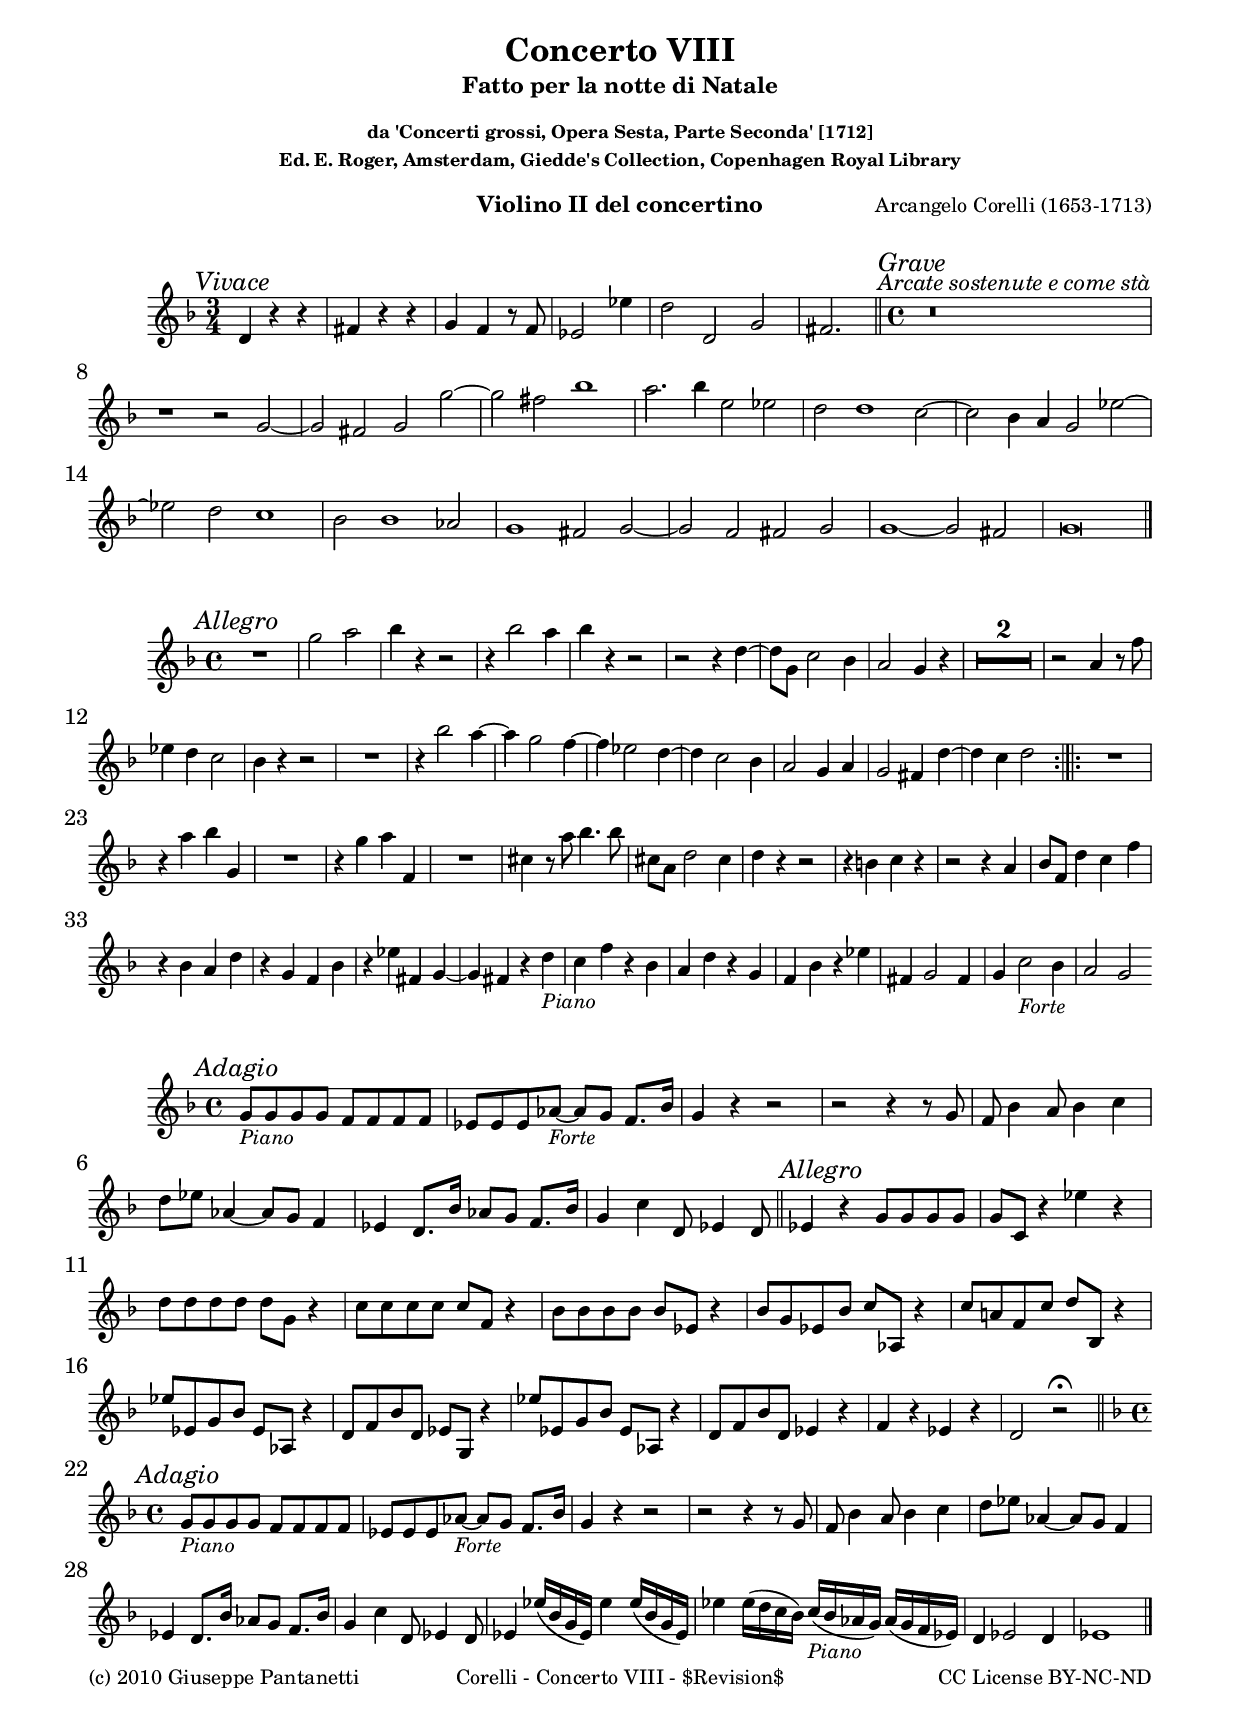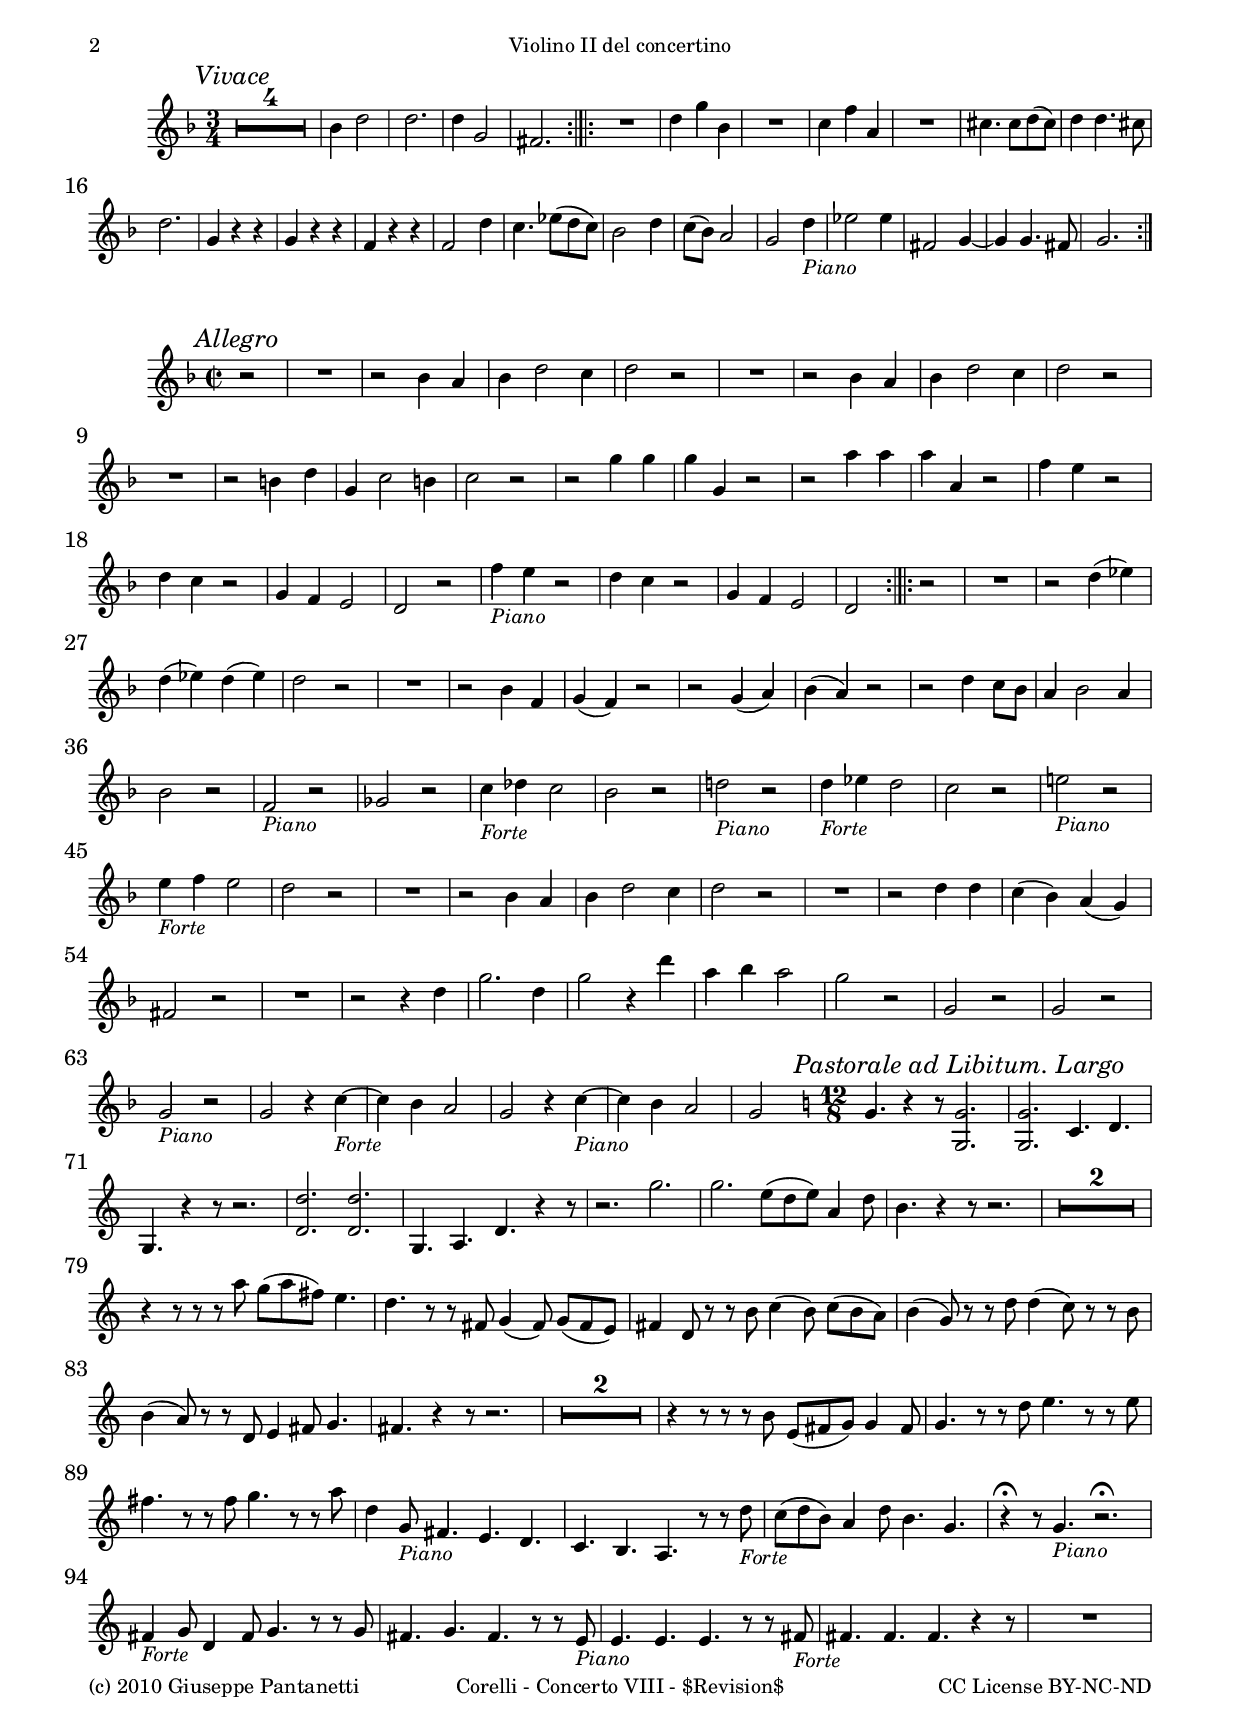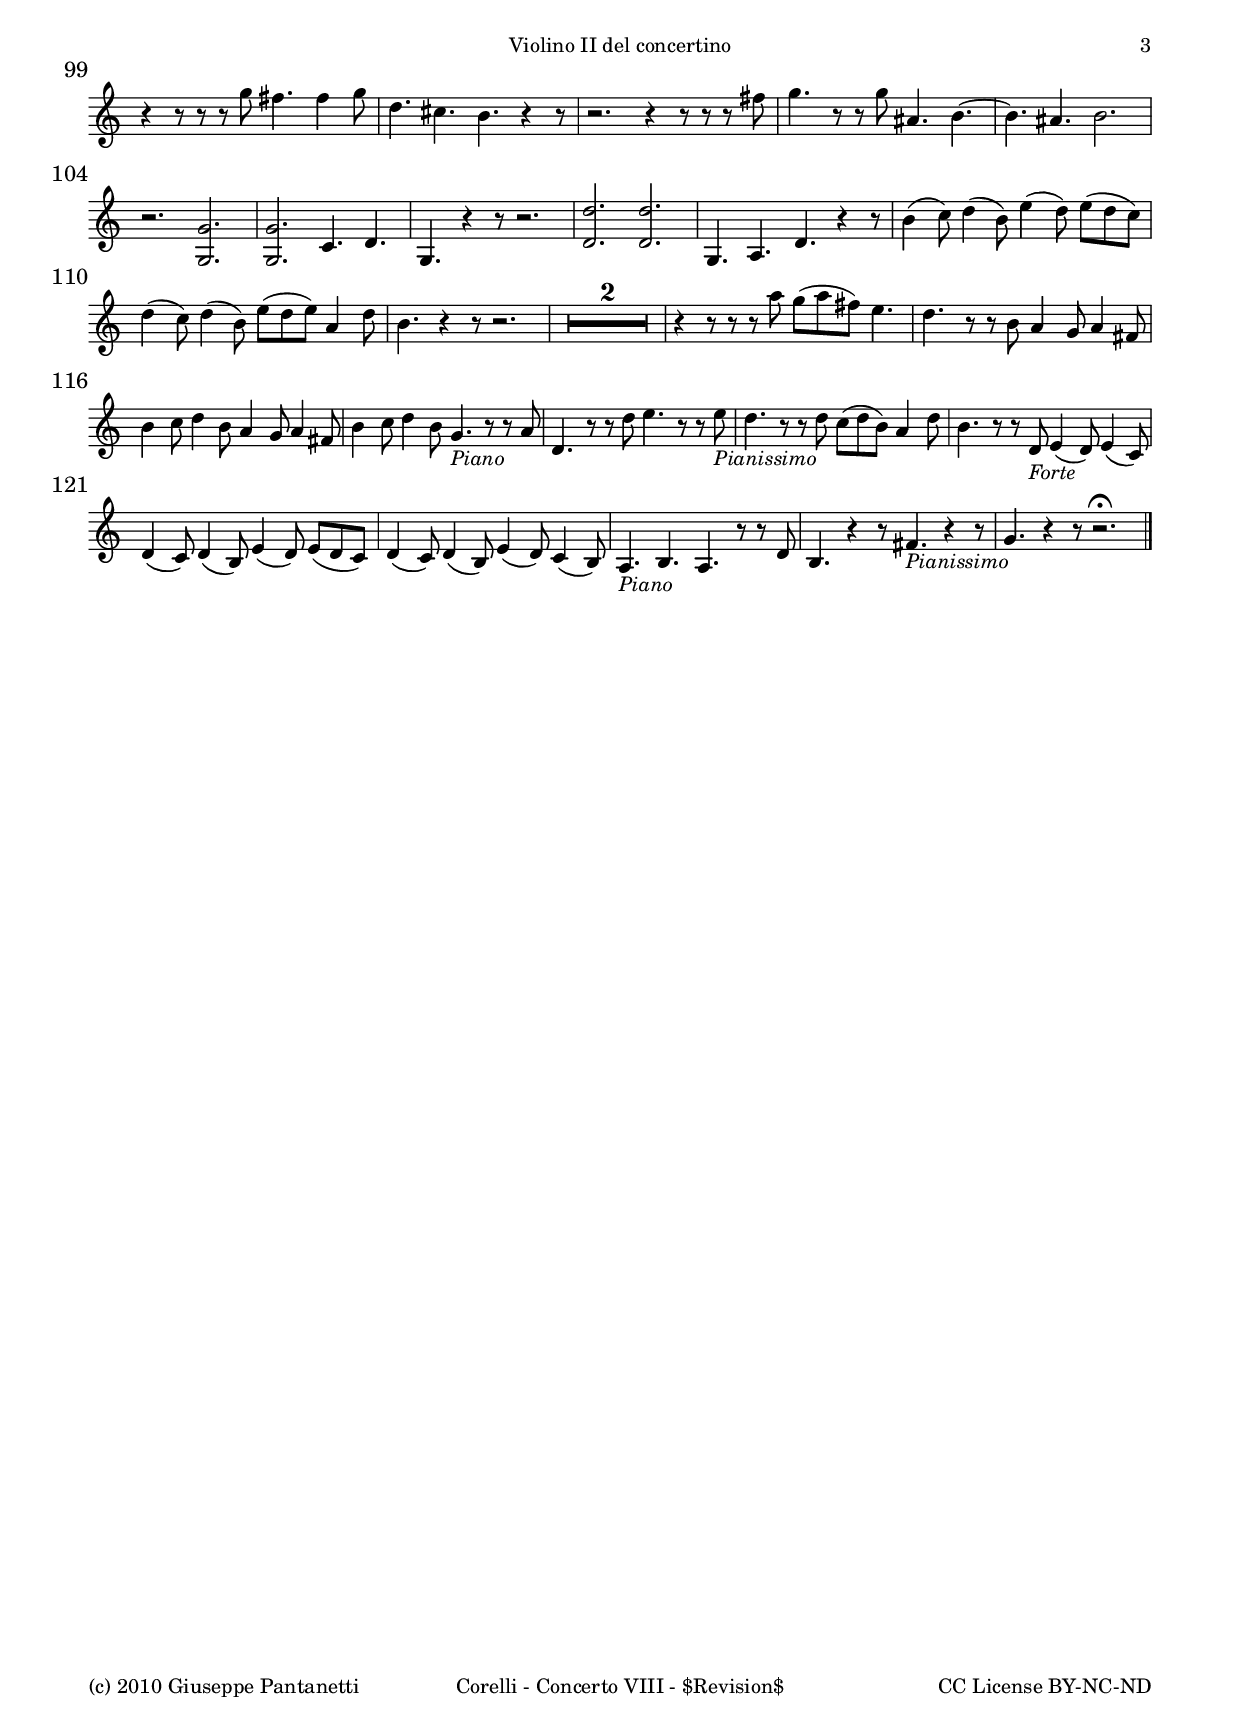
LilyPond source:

\include "corelli_viii_header.ly"
\include "corelli_viii_utilities.ly"
%#(set-global-staff-size 16.8)
#(set-global-staff-size 17.6)
%#(set-global-staff-size 17)

\paper  {
	auto-first-page-number = ##t
  # (define page-breaking ly:page-turn-breaking)
}

\layout {
	\context { \Score skipBars = ##t }
}

vlIIrvivace = \relative c' { 
	\global
	\time 3/4
	\key d \minor
	\clef treble

	d4 r r |
	fis r r |
	g f r8 f |
	ees2 ees'4 |
	\set Score.measureLength = #(ly:make-moment 6 4)
	d2 d, g |
	\set Score.measureLength = #(ly:make-moment 3 4)
	fis2. |
}

vlIIrgrave = \relative c'' { 
	\global
	\clef treble
	\time 4/4
	\set Score.measureLength = #(ly:make-moment 4 2)

	r\breve |
	r1 r2 g2~ |
	g2 fis g g'~ |
	g fis bes1 |
	a2. bes4 e,2 ees |
	d2 d1 c2~ |
	c2 bes4 a g2 ees'2~ | 
	
	ees2 d c1 |
	bes2 bes1 aes2 |
	g1 fis2 g2~ |
	g f fis g |
	g1~ g2 fis |
	g\breve | \bar "|."
}

vlIIrallegro = \relative c'' { 
	\global
	\clef treble
	\key d \minor
	\time 4/4
	\set Score.measureLength = #(ly:make-moment 4 4)
	
	R1 |
	g'2 a |
	bes4 r r2 |
	r4 bes2 a4 |
	
	bes4 r r2 |
	r2 r4 d,~ |
	d8 g, c2 bes4 |
	a2 g4 r |
	R1*2 |
	r2 a4 r8 f'8 |
	ees4 d c2 |
	bes4 r4 r2 |
	R1 |
	r4 bes'2 a4~ |
	a4 g2 f4~ |

	f ees2 d4~ |
	d c2 bes4 |
	a2 g4 a |
	g2 fis4 d'~ |
	d c d2 \bar ":|.|:"
	R1 |
	r4 a'4 bes g, |
	R1 |
	r4 g'4 a f, |
	R1 |
	cis'4 r8 a' bes4. bes8 |
	
	cis,8 a d2 cis4 |
	d4 r4 r2 |
	r4 b c r |
	r2 r4 a4 |
	bes8 f d'4 c f |
	r bes, a d |
	r g, f bes |

	r ees fis, g~ |
	g fis r d'_\piano |
	c f r bes,|
	a d r g,|
	f bes r ees|
	fis, g2 fis4|
	g c2_\forte bes4|
	a2 g2 \bar ":|"
}

vlIIradagio = \relative c' { 
	\global
	\key d \minor
	\time 4/4

	g'8_\piano \repeat unfold 3 {g8} \repeat unfold 4 {f8} |
	ees ees ees aes~_\forte aes g f8. bes16 |
	g4 r r2 |
	r r4 r8 g |
	f8 bes4 a8 bes4 c |
	d8 ees aes,4~ aes8 g f4 |
	ees d8. bes'16 aes8 g f8. bes16 |
	g4 c d,8 ees4 d8 |
}

vlIIrallegroII = \relative c' { 
	\global

	ees4 r g8 g g g |
	g c, r4 ees' r |
	
	d8 d d d d g, r4 |
	c8 c c c c f, r4|
	bes8 bes bes bes bes ees, r4|
	bes'8 g ees bes' c aes, r4|
	c'8 a! f c' d bes, r4|

	ees'8 ees, g bes ees, aes, r4|
	d8 f bes d, ees g, r4|
	ees''8 ees, g bes ees, aes, r4|
	d8 f bes d, ees4 r |

	f r ees r |
	d2 r\fermata |
}

vlIIradagioII = {
	\vlIIradagio 
	\relative c' { ees4 \repeat unfold 2 {ees'16( bes g ees) ees'4} 
	ees16( d c bes) c(_\piano bes aes g) aes( g f ees) |
	d4 ees2 d4 |
	ees1 | } \bar "|."
}

vlIIrvivaceII = \relative c'' { 
	\global
	\key d \minor
	\time 3/4

	R2.*4 |
	bes4 d2 |
	d2. |

	d4 g,2 |
	fis2. | \bar ":|.|:"
	R2. |
	d'4 g bes, |
	R2. |
	c4 f a, |
	R2. |
	cis4. cis8 d( cis)|
	d4 d4. cis8|
	d2.|
	g,4 r r|
	g4 r r |
	f r r |
	f2 d'4|

	c4. ees8( d c)|
	bes2 d4|
	c8( bes) a2|
	g d'4_\piano|
	ees2 ees4|
	fis,2 g4~|
	g g4. fis8|
	g2. | \bar ":|.|:"
}

vlIIrallegroIII = \relative c'' {
	\global
	\key d \minor
	\time 2/2

	\partial 4*2 \repeat unfold 2 { r2 |
	R1 |
	r2 bes4 a |
	bes d2 c4 |
	d2 } r2 |
	R1 |
	r2 b4 d |
	g, c2 b4 |
	c2 r2 |
	r2 g'4 g |
	g g, r2 |
	r2 a'4 a |
	a a, 
	<<{\repeat unfold 2 {r2 | f'4 e r2 | d4 c r2 | g4 f e2 | d2}}{s2 | s1*4 | s2_\piano s2 | s1*2 | s2 }>>
	\bar ":|.|:"

	r2 | R1 |
	r2 \repeat unfold 3 {d'4( ees)} |
	d2 r |
	R1 |
	r2 bes4 f | 
	g( f) r2 |
	
	r2 g4( a) |
	bes( a) r2|
      	r2 d4 c8 bes |
	a4 bes2 a4 |
	bes2 r|
	f_\piano r|
	ges r|
	c4_\forte des c2|
	bes r|
	d!_\piano r|
	d4_\forte ees d2|
	c r|
	e!_\piano r|
	e4_\forte f e2|
	d r|
  R1 |
	r2 bes4 a|

	bes d2 c4|
	d2 r2|
	R1 | 
	r2 d4 d |
	c( bes) a( g)|
	fis2 r2 |
	R1 |
	r2 r4  d'4 |
	g2. d4 |
	g2 r4 d'4 |
	a bes a2 |
	g2 r | << \repeat unfold 3 {g,2 r} {\repeat unfold 2 {s1} s2_\piano r }>>
	<< {\repeat unfold 2 {g2 r4 c4~ | c bes a2 |}} {s2 s4 s4_\forte s1 s2 s4 s4_\piano s1} >>

	\set Score.measureLength = #(ly:make-moment 2 4)
        g2 \bar ":|" 
}

vlIIrpastoralepiece = \relative c'' {
	g4. r4 r8 \repeat unfold 2 <<g2. g,2.>>
    	c4. d | g, r4 r8 \repeat unfold 3 <<d''2. d,>> |
      	g,4. a d r4 r8 |
        r2. \repeat unfold 2 {g'2.} e8( d e) a,4 d8 |
	
	g,4. r4 r8 r2. |
	R1.*2 |
	r4 r8 r r a g( a fis) e4. |
	d r8 r fis, g4( fis8) g( fis e) |
	fis4 d8 r r b' c4( b8) c( b a) |

	g4( fis8) g( fis e) fis4( e8) fis4( d8) |
	b( cis d) a( d cis) d4( e8) fis4( d8) |
	b'4(_\tutti c8) d4( b8) e4( d8) e8( d c) |

	d4( c8) d4( b8) e( d e) a,4 d8 |
	b4. r8 r g' a4. r8 r d |
	b4 b,8 r r e fis4. r8 r b |
	g4 g,8 r r c d4. r8 r e|

	a,4. r8 r a'_\tutti g( a fis) e4.|
}

vlIIrpastorale = \relative c'' {
	\global
	\key c \major
	\time 12/8

	g4. r4 r8 \repeat unfold 2 <<g2. g,2.>>
    	c4. d4. | 
	g,4. r4 r8 r2. |
	\repeat unfold 2 <<d''2. d,>> |
      	g,4. a d r4 r8 |
        r2. \repeat unfold 2 {g'2.} e8( d e) a,4 d8 |
	
	b4. r4 r8 r2. |
	R1.*2 |
	r4 r8 r r a' g( a fis) e4. |
	d r8 r fis, g4( fis8) g( fis e) |
	fis4 d8 r r b' c4( b8) c( b a) |
	b4( g8) r r d'

	d4( c8) r r b|
	b4( a8) r r d, e4 fis8 g4. |
	fis r4 r8 r2. |
	R1.*2 |
	r4 r8 r r b e,8( fis g) g4 fis8|
	g4. r8 r d' e4. r8 r e |
	fis4. r8 r fis g4. r8 r a|

	d,4 g,8_\piano fis4. e d | 
	c b a r8 r d'_\forte |
	c( d b) a4 d8 b4. g|
	r4^\fermata r8 g4._\piano r2.^\fermata |
	fis4_\forte g8 d4 fis8 g4. r8 r g |
	fis4. g fis r8 r e_\piano |

	e4. e e r8 r fis_\forte |
	fis4. fis fis r4 r8 |
	R1. |
	r4 r8 r r g'8 fis4. fis4 g8 |
	d4. cis b r4 r8 |
	r2. r4 r8 r r fis'8 |
	g4. r8 r g ais,4. b~ |
	b ais b2. |

	r2. <<g2. g,2.>>|
	<<g'2. g,2.>> c4. d |
	g, r4 r8 r2. |
	<<d'2. d'2.>> <<d2. d,2.>> |
	g,4. a d r4 r8 |
	b'4( c8) d4( b8) e4( d8) e8( d c) |
	d4( c8) d4( b8) e( d e) a,4 d8 |
	b4. r4 r8 r2. |
	R1.*2|
	r4 r8 r r a' g( a fis) e4. |

	d4. r8 r b a4 g8 a4 fis8|
	b4 c8 d4 b8 a4 g8 a4 fis8|
	b4 c8 d4 b8 g4._\piano r8 r a |
	d,4. r8 r d'8 e4. r8 r e8_\pianissimo |
	d4. r8 r d c( d b) a4 d8 |
	b4. r8 r d,_\forte e4( d8) e4( c8)|
	
	d4( c8) d4( b8) e4( d8) e( d c)|
	d4( c8) d4( b8) e4( d8) c4( b8)|
	a4._\piano b a r8 r d |
	b4. r4 r8 fis'4._\pianissimo r4 r8 |
	g4. r4 r8 r2.^\fermata | \bar "|."
}


\header { instrument = "Violino II del concertino" }

\book {
	\score { { \new Staff 
		\vivace \vlIIrvivace \bar "||"
		\grave  \vlIIrgrave 
	} }
	\score { { \new Staff
		\allegro \vlIIrallegro
	} }
	\score { { \new Staff
		\adagio \vlIIradagio \bar "||"
		\allegro \vlIIrallegroII \bar "||"
		\adagio \vlIIradagioII
	} }
	\score { { \new Staff
		\vivace \vlIIrvivaceII
	} }
	\score { { \new Staff
		\allegro \vlIIrallegroIII 
		\pastorale \vlIIrpastorale 
	} }
}


